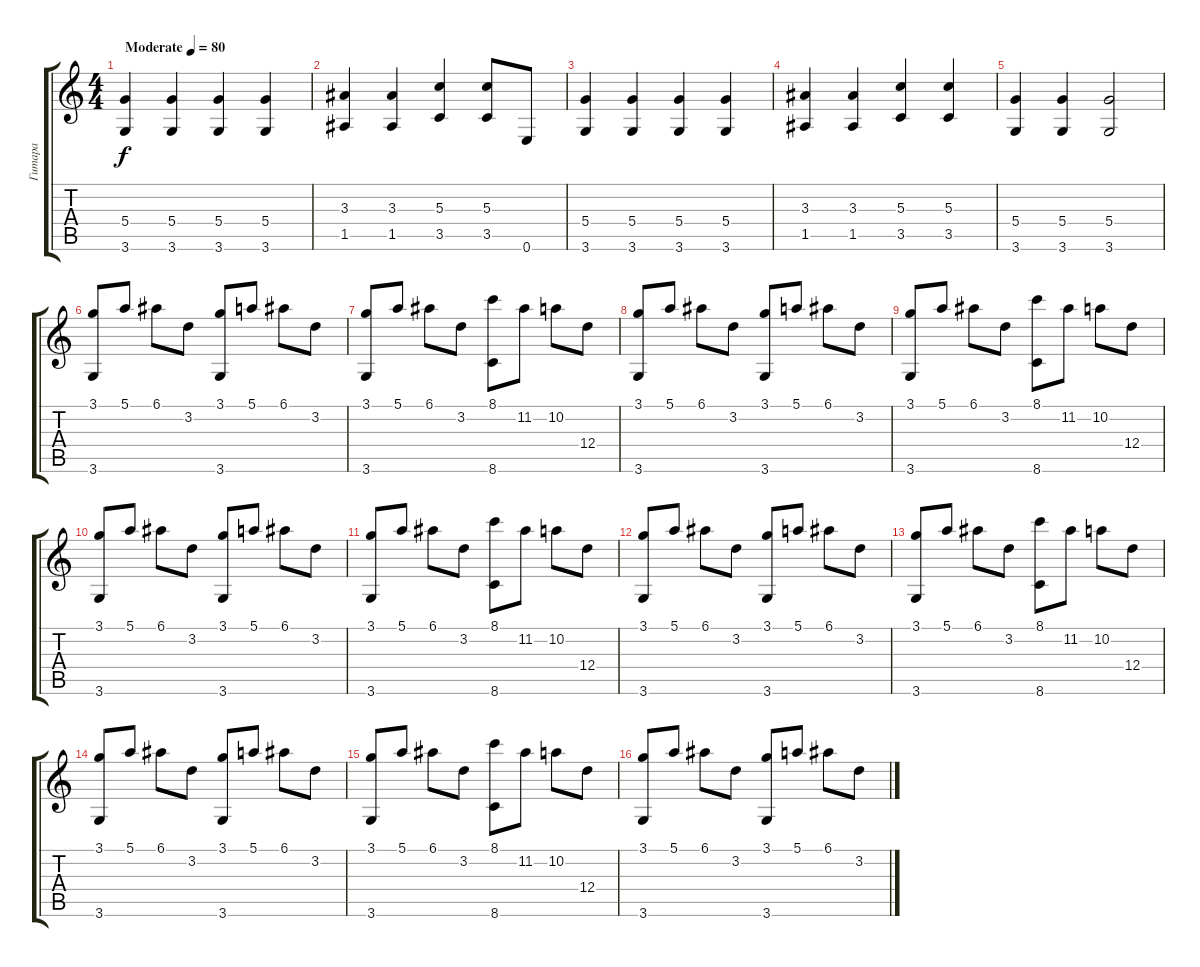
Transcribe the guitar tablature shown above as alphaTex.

\track ("Гитара" "Гитара") {instrument acousticguitarsteel}
\staff {score tabs}
\tuning (E4 B3 G3 D3 A2 E2) {hide}
\ts (4 4)
\tempo (80 "Moderate")
\clef g2
\ks c
(5.4 3.6).4{dy f instrument acousticguitarsteel} (5.4 3.6).4 (5.4 3.6).4 (5.4 3.6).4 |
(3.3 1.5).4 (3.3 1.5).4 (5.3 3.5).4 (5.3 3.5).8 0.6.8 |
(5.4 3.6).4 (5.4 3.6).4 (5.4 3.6).4 (5.4 3.6).4 |
(3.3 1.5).4 (3.3 1.5).4 (5.3 3.5).4 (5.3 3.5).4 |
(5.4 3.6).4 (5.4 3.6).4 (5.4 3.6).2 |
(3.1 3.6).8 5.1.8 6.1.8 3.2.8 (3.1 3.6).8 5.1.8 6.1.8 3.2.8 |
(3.1 3.6).8 5.1.8 6.1.8 3.2.8 (8.1 8.6).8 11.2.8 10.2.8 12.4.8 |
(3.1 3.6).8 5.1.8 6.1.8 3.2.8 (3.1 3.6).8 5.1.8 6.1.8 3.2.8 |
(3.1 3.6).8 5.1.8 6.1.8 3.2.8 (8.1 8.6).8 11.2.8 10.2.8 12.4.8 |
(3.1 3.6).8 5.1.8 6.1.8 3.2.8 (3.1 3.6).8 5.1.8 6.1.8 3.2.8 |
(3.1 3.6).8 5.1.8 6.1.8 3.2.8 (8.1 8.6).8 11.2.8 10.2.8 12.4.8 |
(3.1 3.6).8 5.1.8 6.1.8 3.2.8 (3.1 3.6).8 5.1.8 6.1.8 3.2.8 |
(3.1 3.6).8 5.1.8 6.1.8 3.2.8 (8.1 8.6).8 11.2.8 10.2.8 12.4.8 |
(3.1 3.6).8 5.1.8 6.1.8 3.2.8 (3.1 3.6).8 5.1.8 6.1.8 3.2.8 |
(3.1 3.6).8 5.1.8 6.1.8 3.2.8 (8.1 8.6).8 11.2.8 10.2.8 12.4.8 |
(3.1 3.6).8 5.1.8 6.1.8 3.2.8 (3.1 3.6).8 5.1.8 6.1.8 3.2.8
